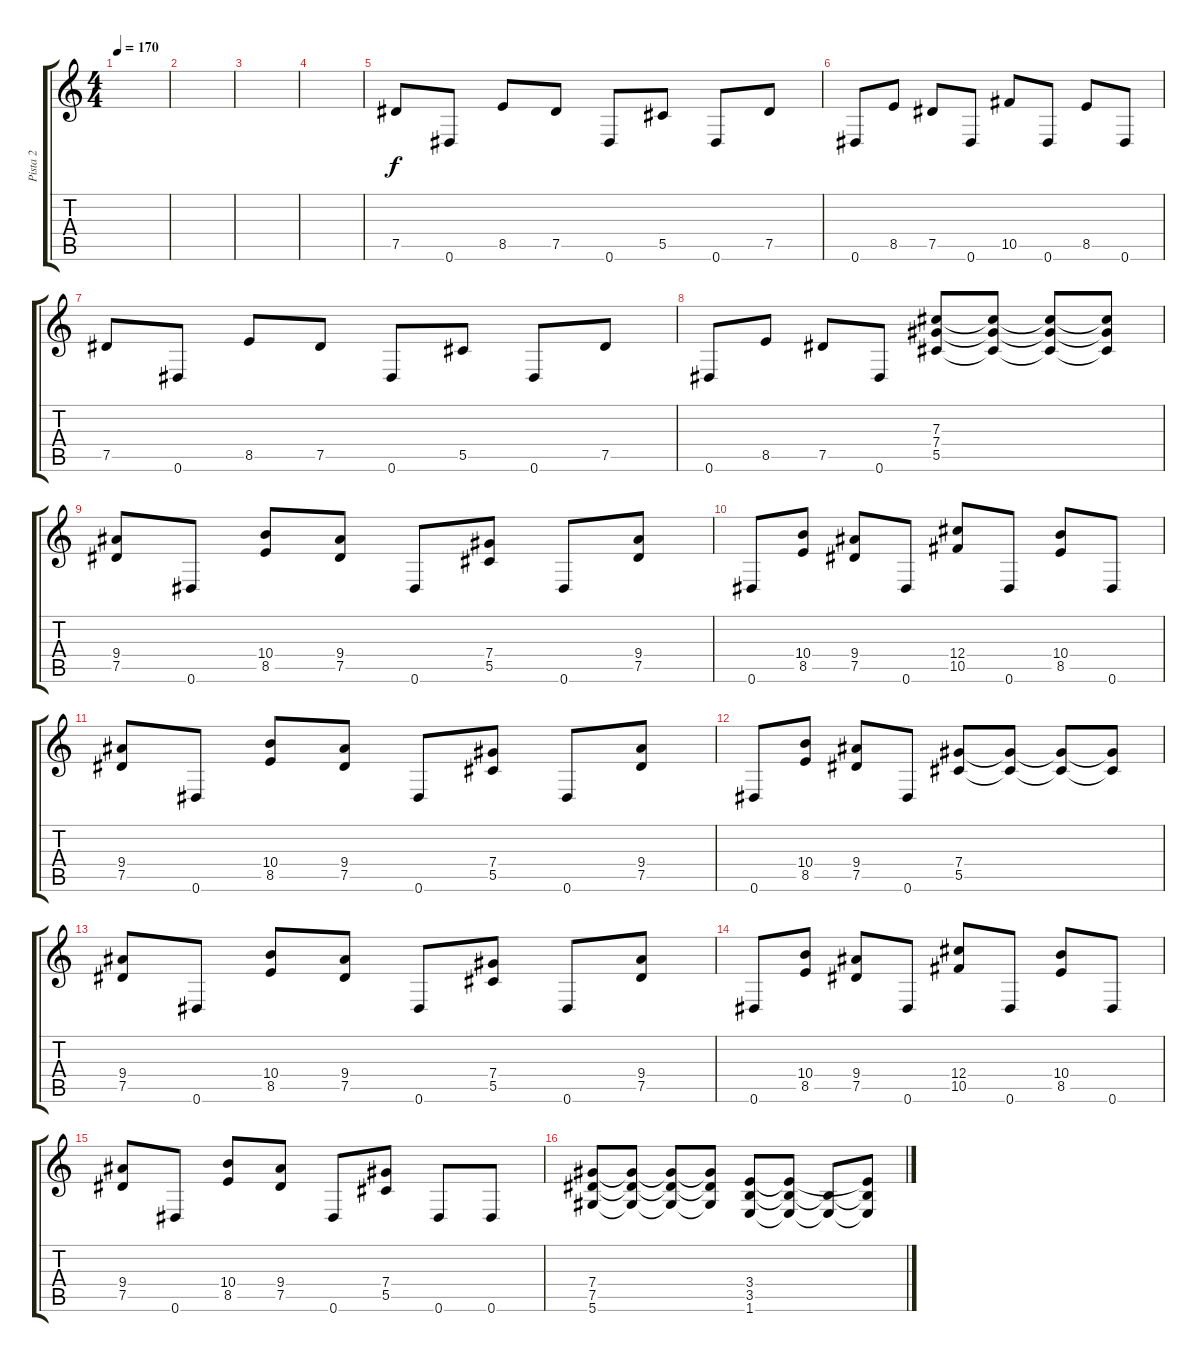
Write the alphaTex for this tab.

\track ("Pista 2" "Pista 2") {instrument distortionguitar}
\staff {score tabs}
\tuning (Eb4 Bb3 Gb3 Db3 Ab2 Eb2) {hide}
\ts (4 4)
\tempo 170
\clef g2
\ks c
|
|
|
|
7.5.8 0.6.8 8.5.8 7.5.8 0.6.8 5.5.8 0.6.8 7.5.8 |
0.6.8 8.5.8 7.5.8 0.6.8 10.5.8 0.6.8 8.5.8 0.6.8 |
7.5.8 0.6.8 8.5.8 7.5.8 0.6.8 5.5.8 0.6.8 7.5.8 |
0.6.8 8.5.8 7.5.8 0.6.8 (7.3 7.4 5.5).8 (7.3{t} 7.4{t} 5.5{t}).8 (7.3{t} 7.4{t} 5.5{t}).8 (7.3{t} 7.4{t} 5.5{t}).8 |
(9.4 7.5).8 0.6.8 (10.4 8.5).8 (9.4 7.5).8 0.6.8 (7.4 5.5).8 0.6.8 (9.4 7.5).8 |
0.6.8 (10.4 8.5).8 (9.4 7.5).8 0.6.8 (12.4 10.5).8 0.6.8 (10.4 8.5).8 0.6.8 |
(9.4 7.5).8 0.6.8 (10.4 8.5).8 (9.4 7.5).8 0.6.8 (7.4 5.5).8 0.6.8 (9.4 7.5).8 |
0.6.8 (10.4 8.5).8 (9.4 7.5).8 0.6.8 (7.4 5.5).8 (7.4{t} 5.5{t}).8 (7.4{t} 5.5{t}).8 (7.4{t} 5.5{t}).8 |
(9.4 7.5).8 0.6.8 (10.4 8.5).8 (9.4 7.5).8 0.6.8 (7.4 5.5).8 0.6.8 (9.4 7.5).8 |
0.6.8 (10.4 8.5).8 (9.4 7.5).8 0.6.8 (12.4 10.5).8 0.6.8 (10.4 8.5).8 0.6.8 |
(9.4 7.5).8 0.6.8 (10.4 8.5).8 (9.4 7.5).8 0.6.8 (7.4 5.5).8 0.6.8 0.6.8 |
(7.4 7.5 5.6).8 (7.4{t} 7.5{t} 5.6{t}).8 (7.4{t} 7.5{t} 5.6{t}).8 (7.4{t} 7.5{t} 5.6{t}).8 (3.4 3.5 1.6).8 (3.4{t} 3.5{t} 1.6{t}).8 (3.5{t} 1.6{t}).8 (3.4{t} 3.5{t} 1.6{t}).8
